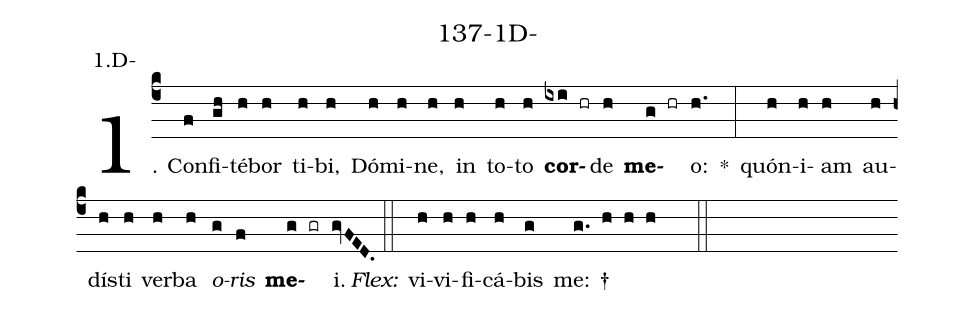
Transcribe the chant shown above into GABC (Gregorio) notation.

name: 137-1D-;
annotation: 1.D-;
%%
(c4)1. Con(f)fi(gh)té(h)bor(h) ti(h)bi,(h) Dó(h)mi(h)ne,(h) in(h) to(h)to(h) <b>cor</b>(ixi hr)de(h) <b>me</b>(g hr)o:(h.) *(:) quón(h)i(h)am(h) au(h)dís(h)ti(h) ver(h)ba(h) <i>o</i>(g)<i>ris</i>(f) <b>me</b>(g gr)i.(gvFED.) (::)
<i>Flex:</i>()  vi(h)vi(h)fi(h)cá(h)bis(g) me: †(g. h h h  ::)
